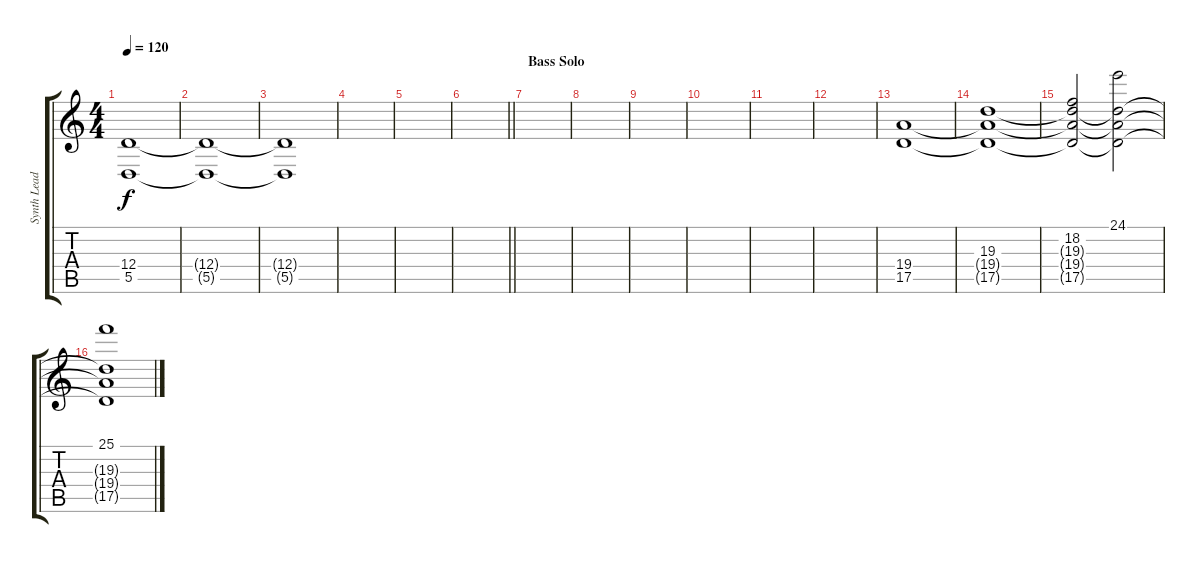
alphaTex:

\track ("Synth Lead" "Synth Lead") {instrument lead3calliope}
\staff {score tabs}
\tuning (E4 B3 G3 D3 A2 E2) {hide}
\ts (4 4)
\tempo 120
\clef g2
\ks c
(12.4 5.5).1{dy f} |
(12.4{t} 5.5{t}).1 |
(12.4{t} 5.5{t}).1 |
|
|
\barLineRight lightlight
|
\section ("" "Bass Solo")
|
|
|
|
|
|
(19.4 17.5).1 |
(19.3 19.4{t} 17.5{t}).1 |
(18.2 19.3{t} 19.4{t} 17.5{t}).2 (24.1 19.3{t} 19.4{t} 17.5{t}).2 |
(25.1 19.3{t} 19.4{t} 17.5{t}).1
